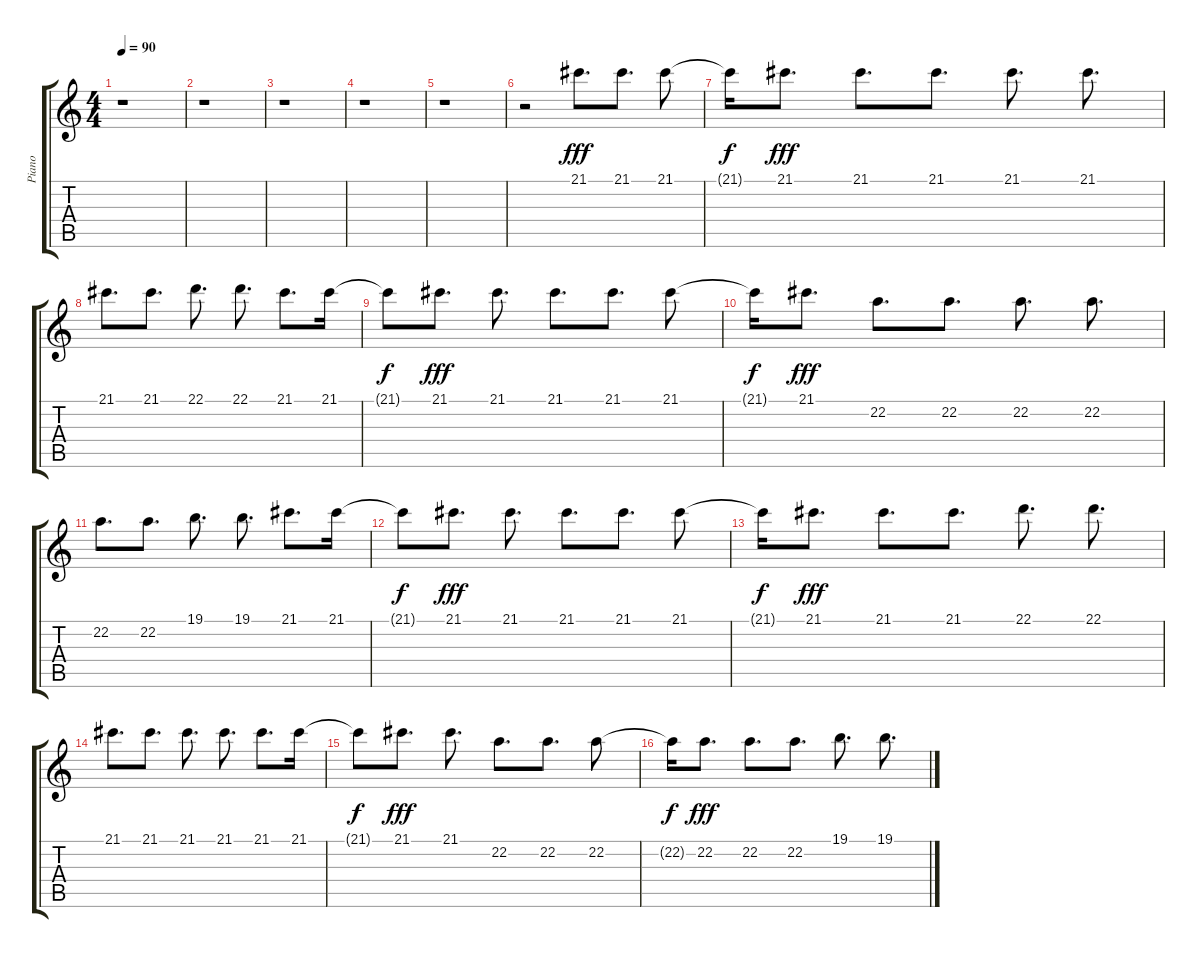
\track ("Piano" "Piano") {instrument acousticgrandpiano}
\staff {score tabs}
\tuning (E4 B3 G3 D3 A2 E2) {hide}
\ts (4 4)
\tempo 90
\clef g2
\ks c
r.1{dy fff} |
r.1 |
r.1 |
r.1 |
r.1 |
r.2 21.1.8{d} 21.1.8{d} 21.1.8 |
21.1{t}.16{dy f} 21.1.8{d dy fff} 21.1.8{d} 21.1.8{d} 21.1.8{d} 21.1.8{d} |
21.1.8{d} 21.1.8{d} 22.1.8{d} 22.1.8{d} 21.1.8{d} 21.1.16 |
21.1{t}.8{dy f} 21.1.8{d dy fff} 21.1.8{d} 21.1.8{d} 21.1.8{d} 21.1.8 |
21.1{t}.16{dy f} 21.1.8{d dy fff} 22.2.8{d} 22.2.8{d} 22.2.8{d} 22.2.8{d} |
22.2.8{d} 22.2.8{d} 19.1.8{d} 19.1.8{d} 21.1.8{d} 21.1.16 |
21.1{t}.8{dy f} 21.1.8{d dy fff} 21.1.8{d} 21.1.8{d} 21.1.8{d} 21.1.8 |
21.1{t}.16{dy f} 21.1.8{d dy fff} 21.1.8{d} 21.1.8{d} 22.1.8{d} 22.1.8{d} |
21.1.8{d} 21.1.8{d} 21.1.8{d} 21.1.8{d} 21.1.8{d} 21.1.16 |
21.1{t}.8{dy f} 21.1.8{d dy fff} 21.1.8{d} 22.2.8{d} 22.2.8{d} 22.2.8 |
22.2{t}.16{dy f} 22.2.8{d dy fff} 22.2.8{d} 22.2.8{d} 19.1.8{d} 19.1.8{d}
